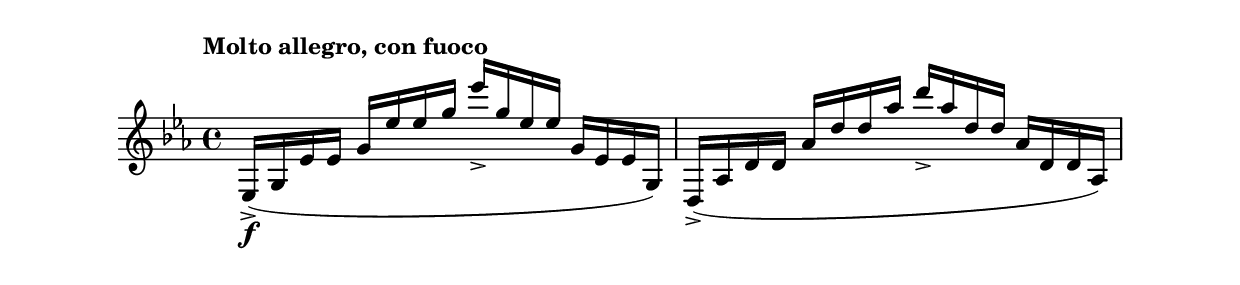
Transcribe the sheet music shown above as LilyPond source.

\version "2.15.30"
\include "indice.ily"
\new Staff  \relative f {
  \time 4/4
  \key c \minor
  \clef treble
  \tempo "Molto allegro, con fuoco"
%  \set Timing.baseMoment = #(ly:make-moment 1 4)
%  \set Timing.beatStructure = #'(1 1 1 1)
%  \override TupletBracket #'stencil = ##f
%  \override TupletNumber #'stencil = ##f
\stemUp es16->( \f g es' es
g es' es g
es'-> g, es es
g, es es g,)
d( -> aes' d d
aes' d d aes'
d->  aes d, d
aes d, d aes)
}